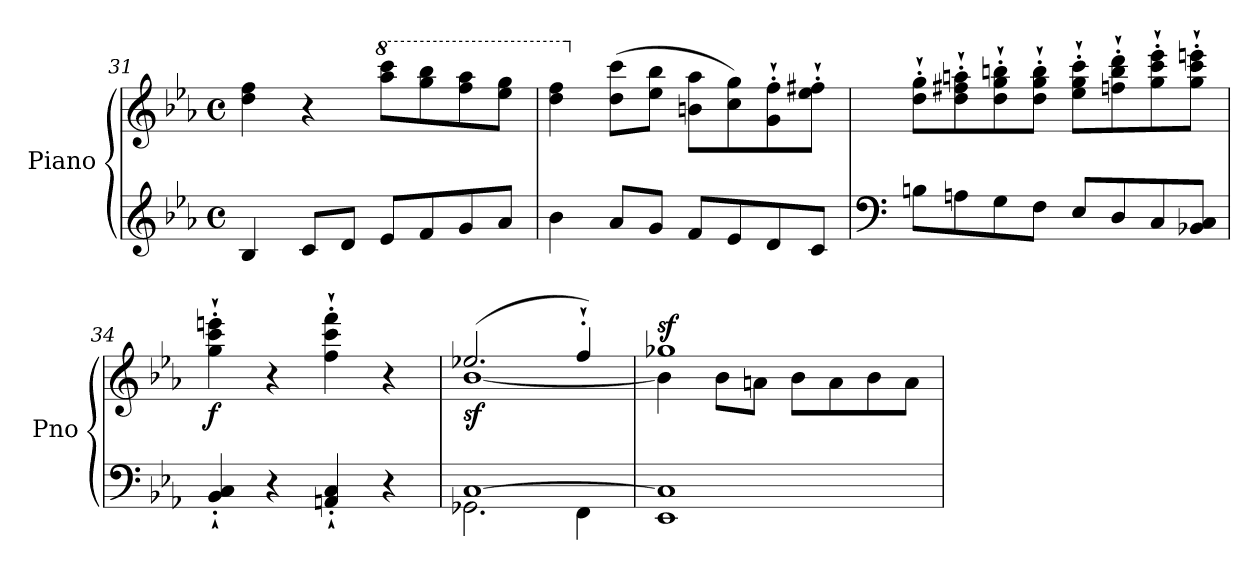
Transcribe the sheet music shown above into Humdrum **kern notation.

**kern	**kern	**dynam
*part1	*part1	*part1
*staff2	*staff1	*staff1/2
*I"Piano	*	*
*I'Pno	*	*
!!LO:LB:g=z
*clefG2	*clefG2	*
*k[b-e-a-]	*k[b-e-a-]	*
*M4/4	*M4/4	*
*met(c)	*met(c)	*
=31	=31	=31
4B-/	4dd\ 4ff\	.
8c/L	4r	.
8d/J	.	.
*	*8va	*
8e-/L	8aaa-\ 8cccc\L	.
8f/	8ggg\ 8bbb-\	.
8g/	8fff\ 8aaa-\	.
8a-/J	8eee-\ 8ggg\J	.
=32	=32	=32
4b-\	4ddd\ 4fff\	.
*	*X8va	*
8a-/L	(>8dd\ 8ccc\L	.
8g/J	8ee-\ 8bb-\J	.
!	!	!LO:DY:b
8f/L	8bn\ 8aa-\L	other-dynamics
8e-/	8cc\ 8gg\)	.
8d/	8g\'` 8ff\'`	.
8c/J	8ee-\'` 8ff#X\'`J	.
=33	=33	=33
*clefF4	*	*
8Bn\L	8dd\'` 8gg\'`L	.
8An\	8dd\'` 8ff#X\'` 8aan\'`	.
8G\	8dd\'` 8gg\'` 8bbn\'`	.
8F\J	8dd\'` 8gg\'` 8bb\'`J	.
8E-/L	8ee-\'` 8gg\'` 8ccc\'`L	.
8D/	8ffn\'` 8bb\'` 8ddd\'`	.
8C/	8gg\'` 8ccc\'` 8eee-\'`	.
8BB-X/ 8C/J	8gg\'` 8ccc\'` 8eeen\'`J	.
=34	=34	=34
!	!	!LO:DY:b
4BB-/'` 4C/'`	4gg\'` 4ccc\'` 4eeen\'`	f
4r	4r	.
4AAn/'` 4C/'`	4ff\'` 4ccc\'` 4fff\'`	.
4r	4r	.
=35	=35	=35
*^	*^	*
!	!	!	!	!LO:DY:b
[1C	2.GG-X\	(>2.ee-X/	[1b-	sf
.	4FF\	4ff'`/)	.	.
!!LO:LB:g=z	!!
=36	=36	=36	=36	=36
!	!	!	!	!LO:DY:a
*v	*v	*	*	*
1EE- 1C]	1gg-X	4b-\]	sf
.	.	8b-\L	.
.	.	8an\J	.
.	.	8b-\L	.
.	.	8a\	.
.	.	8b-\	.
.	.	8a\J	.
*	*v	*v	*
=	=	=
*-	*-	*-
